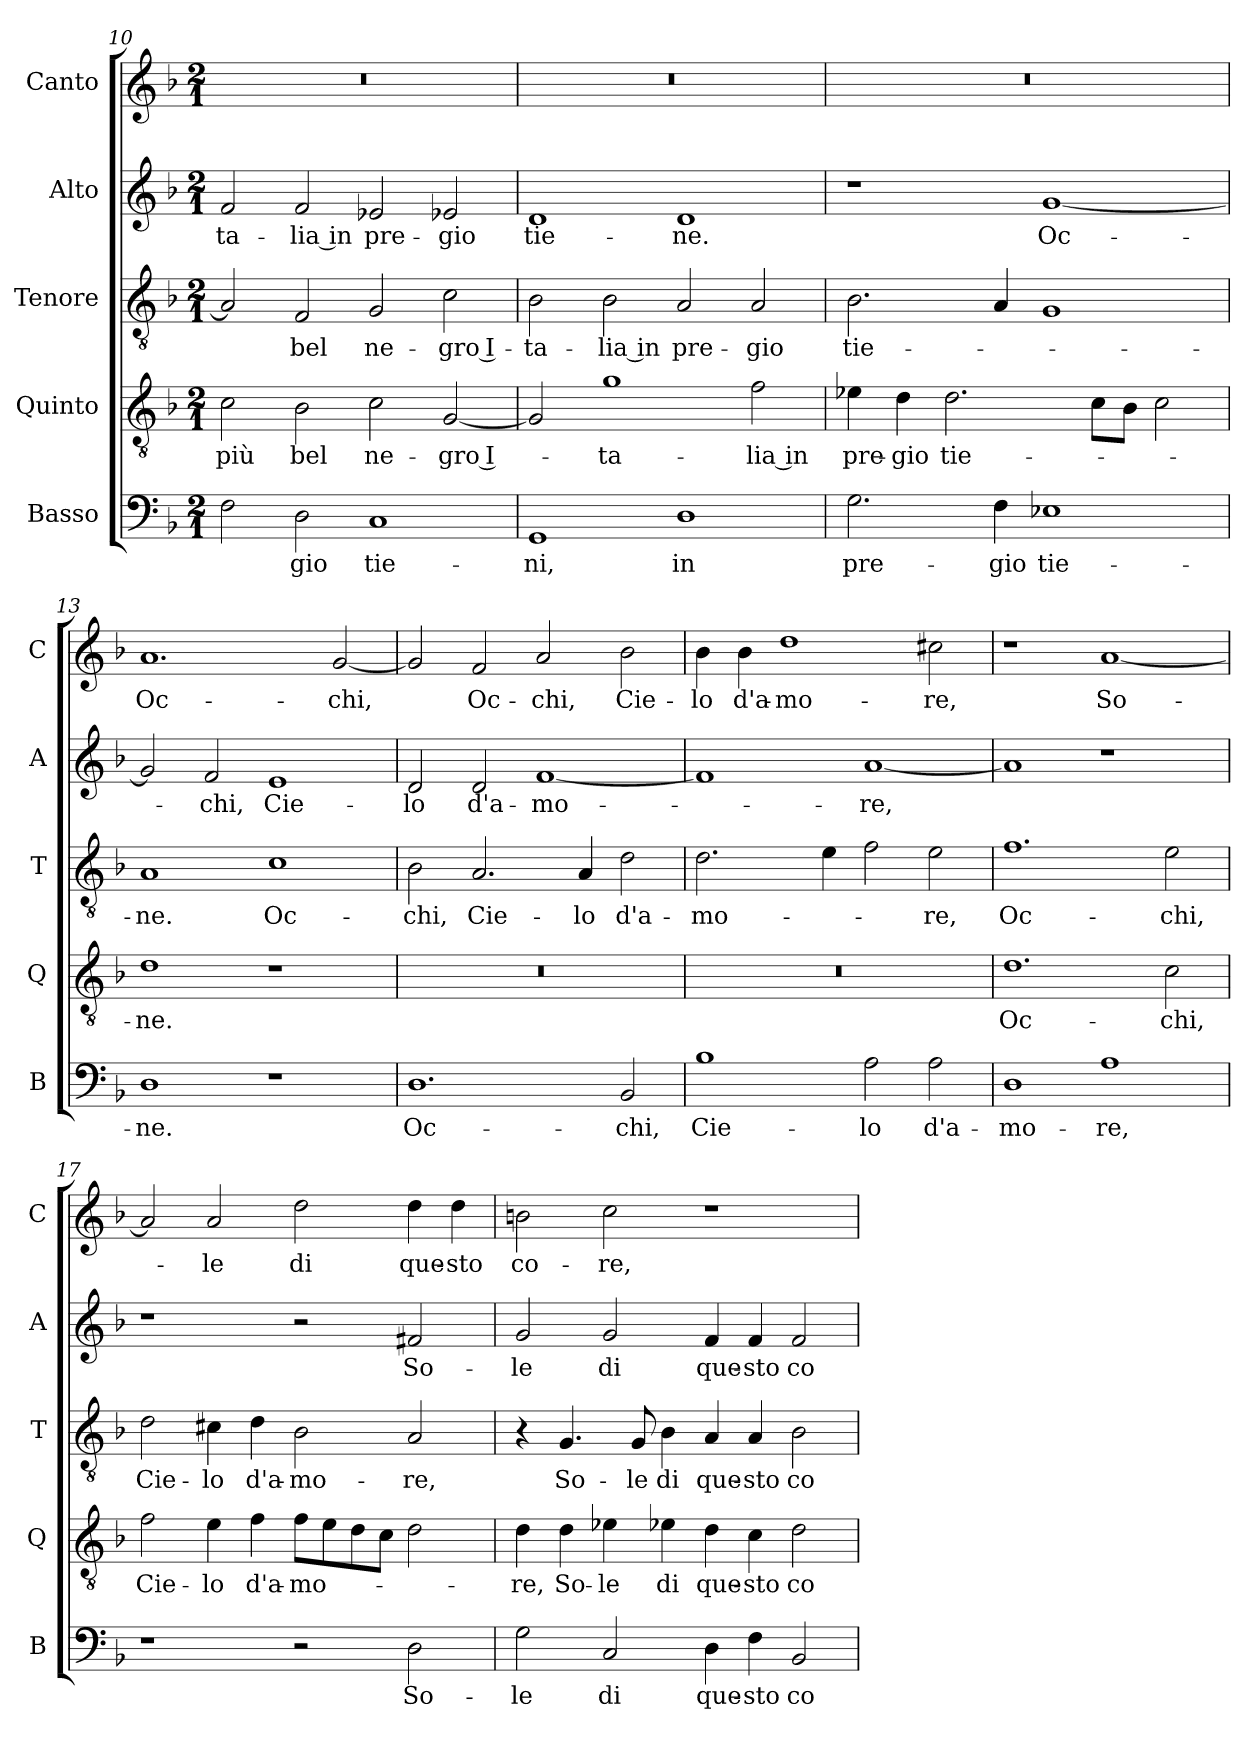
**kern	**text	**kern	**text	**kern	**text	**kern	**text	**kern	**text
*part5	*part5	*part4	*part4	*part3	*part3	*part2	*part2	*part1	*part1
*staff5	*staff5	*staff4	*staff4	*staff3	*staff3	*staff2	*staff2	*staff1	*staff1
*I"Basso	*	*I"Quinto	*	*I"Tenore	*	*I"Alto	*	*I"Canto	*
*I'B	*	*I'Q	*	*I'T	*	*I'A	*	*I'C	*
*clefF4	*	*clefGv2	*	*clefGv2	*	*clefG2	*	*clefG2	*
*k[b-]	*	*k[b-]	*	*k[b-]	*	*k[b-]	*	*k[b-]	*
*M2/1	*	*M2/1	*	*M2/1	*	*M2/1	*	*M2/1	*
=10	=10	=10	=10	=10	=10	=10	=10	=10	=10
2F	.	2c	più	2A]	.	2f	-ta-	0r	.
2D	-gio	2B-	bel	2F	bel	2f	-lia in	.	.
1C	tie-	2c	ne-	2G	ne-	2e-X	pre-	.	.
.	.	[2G	-gro I-	2c	-gro I-	2e-X	-gio	.	.
=11	=11	=11	=11	=11	=11	=11	=11	=11	=11
1GG	-ni,	2G]	.	2B-	-ta-	1d	tie-	0r	.
.	.	1g	-ta-	2B-	-lia in	.	.	.	.
1D	in	.	.	2A	pre-	1d	-ne.	.	.
.	.	2f	-lia in	2A	-gio	.	.	.	.
=12	=12	=12	=12	=12	=12	=12	=12	=12	=12
2.G	pre-	4e-X	pre-	2.B-	tie-	1r	.	0r	.
.	.	4d	-gio	.	.	.	.	.	.
.	.	2.d	tie-	.	.	.	.	.	.
4F	-gio	.	.	4A	.	.	.	.	.
1E-X	tie-	.	.	1G	.	[1g	Oc-	.	.
.	.	8cL	.	.	.	.	.	.	.
.	.	8B-J	.	.	.	.	.	.	.
.	.	2c	.	.	.	.	.	.	.
=13	=13	=13	=13	=13	=13	=13	=13	=13	=13
1D	-ne.	1d	-ne.	1A	-ne.	2g]	.	1.a	Oc-
.	.	.	.	.	.	2f	-chi,	.	.
1r	.	1r	.	1c	Oc-	1e	Cie-	.	.
.	.	.	.	.	.	.	.	[2g	-chi,
=14	=14	=14	=14	=14	=14	=14	=14	=14	=14
1.D	Oc-	0r	.	2B-	-chi,	2d	-lo	2g]	.
.	.	.	.	2.A	Cie-	2d	d'a-	2f	Oc-
.	.	.	.	.	.	[1f	-mo-	2a	-chi,
.	.	.	.	4A	-lo	.	.	.	.
2BB-	-chi,	.	.	2d	d'a-	.	.	2b-	Cie-
=15	=15	=15	=15	=15	=15	=15	=15	=15	=15
1B-	Cie-	0r	.	2.d	-mo-	1f]	.	4b-	-lo
.	.	.	.	.	.	.	.	4b-	d'a-
.	.	.	.	.	.	.	.	1dd	-mo-
.	.	.	.	4e	.	.	.	.	.
2A	-lo	.	.	2f	.	[1a	-re,	.	.
2A	d'a-	.	.	2e	-re,	.	.	2cc#X	-re,
=16	=16	=16	=16	=16	=16	=16	=16	=16	=16
1D	-mo-	1.d	Oc-	1.f	Oc-	1a]	.	1r	.
1A	-re,	.	.	.	.	1r	.	[1a	So-
.	.	2c	-chi,	2e	-chi,	.	.	.	.
=17	=17	=17	=17	=17	=17	=17	=17	=17	=17
1r	.	2f	Cie-	2d	Cie-	1r	.	2a]	.
.	.	4e	-lo	4c#X	-lo	.	.	2a	-le
.	.	4f	d'a-	4d	d'a-	.	.	.	.
2r	.	8fL	-mo-	2B-	-mo-	2r	.	2dd	di
.	.	8e	.	.	.	.	.	.	.
.	.	8d	.	.	.	.	.	.	.
.	.	8cJ	.	.	.	.	.	.	.
2D	So-	2d	.	2A	-re,	2f#X	So-	4dd	que-
.	.	.	.	.	.	.	.	4dd	-sto
=18	=18	=18	=18	=18	=18	=18	=18	=18	=18
2G	-le	4d	-re,	4r	.	2g	-le	2bn	co-
.	.	4d	So-	4.G	So-	.	.	.	.
2C	di	4e-X	-le	.	.	2g	di	2cc	-re,
.	.	.	.	8G	-le	.	.	.	.
.	.	4e-X	di	4B-	di	.	.	.	.
4D	que-	4d	que-	4A	que-	4f	que-	1r	.
4F	-sto	4c	-sto	4A	-sto	4f	-sto	.	.
2BB-	co-	2d	co-	2B-	co-	2f	co-	.	.
=	=	=	=	=	=	=	=	=	=
*-	*-	*-	*-	*-	*-	*-	*-	*-	*-
